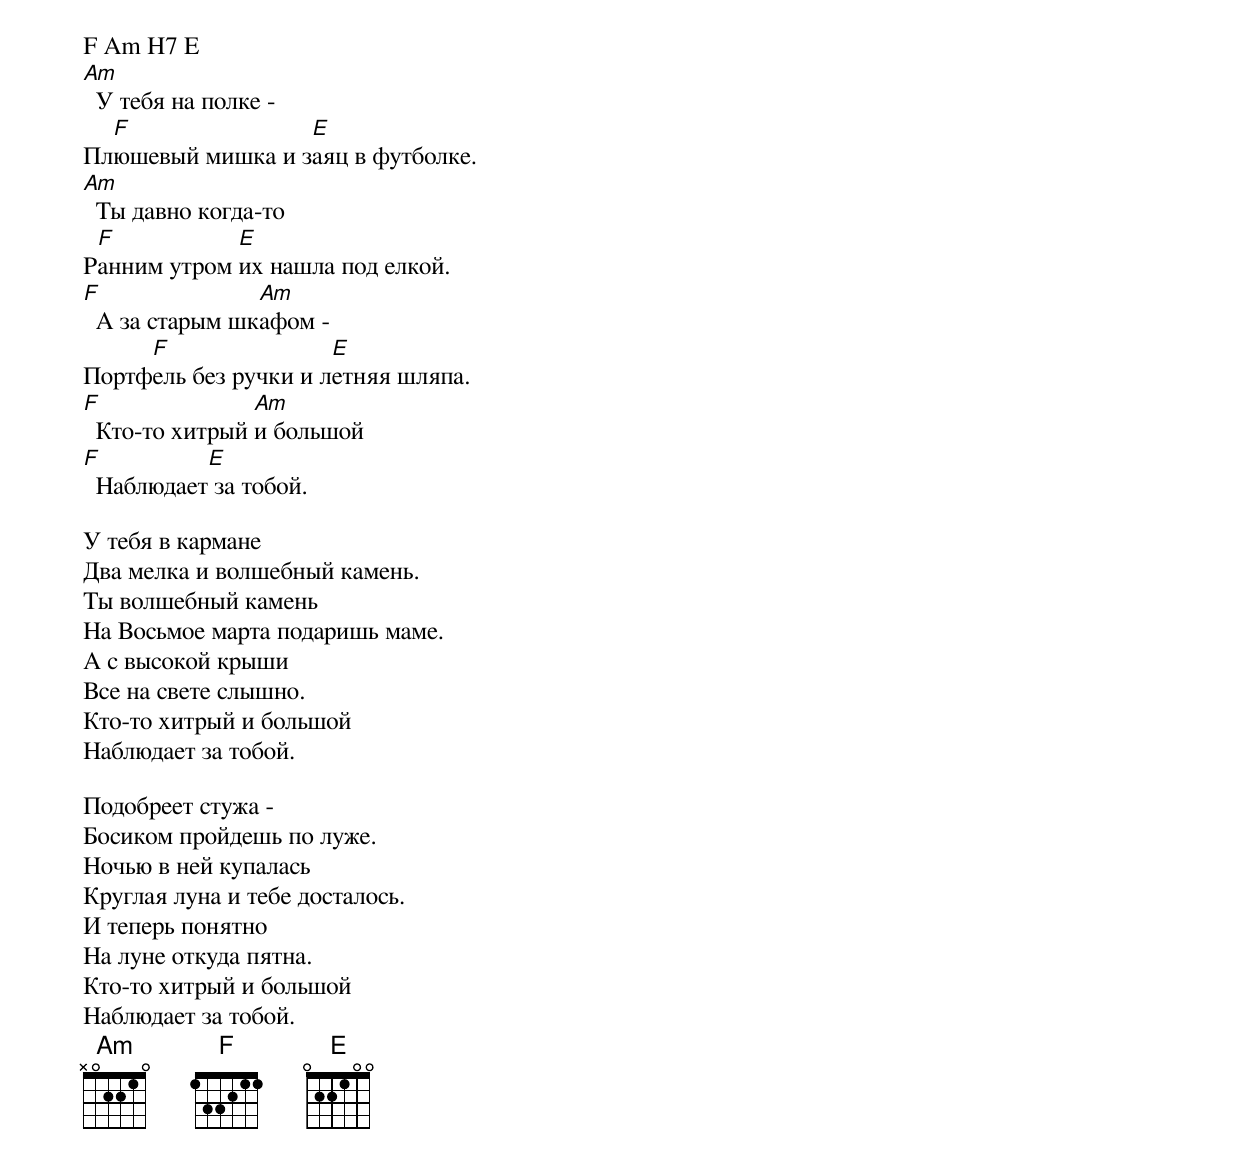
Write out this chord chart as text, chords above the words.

F Am H7 E
Am
  У тебя на полке -
  F               E
Плюшевый мишка и заяц в футболке.
Am
  Ты давно когда-то
 F           E
Ранним утром их нашла под елкой.
F               Am
  А за старым шкафом -
     F                E
Портфель без ручки и летняя шляпа.
F               Am
  Кто-то хитрый и большой
F          E
  Наблюдает за тобой.

У тебя в кармане
Два мелка и волшебный камень.
Ты волшебный камень
На Восьмое марта подаришь маме.
А с высокой крыши
Все на свете слышно.
Кто-то хитрый и большой
Наблюдает за тобой.

Подобреет стужа -
Босиком пройдешь по луже.
Ночью в ней купалась
Круглая луна и тебе досталось.
И теперь понятно
На луне откуда пятна.
Кто-то хитрый и большой
Наблюдает за тобой.
